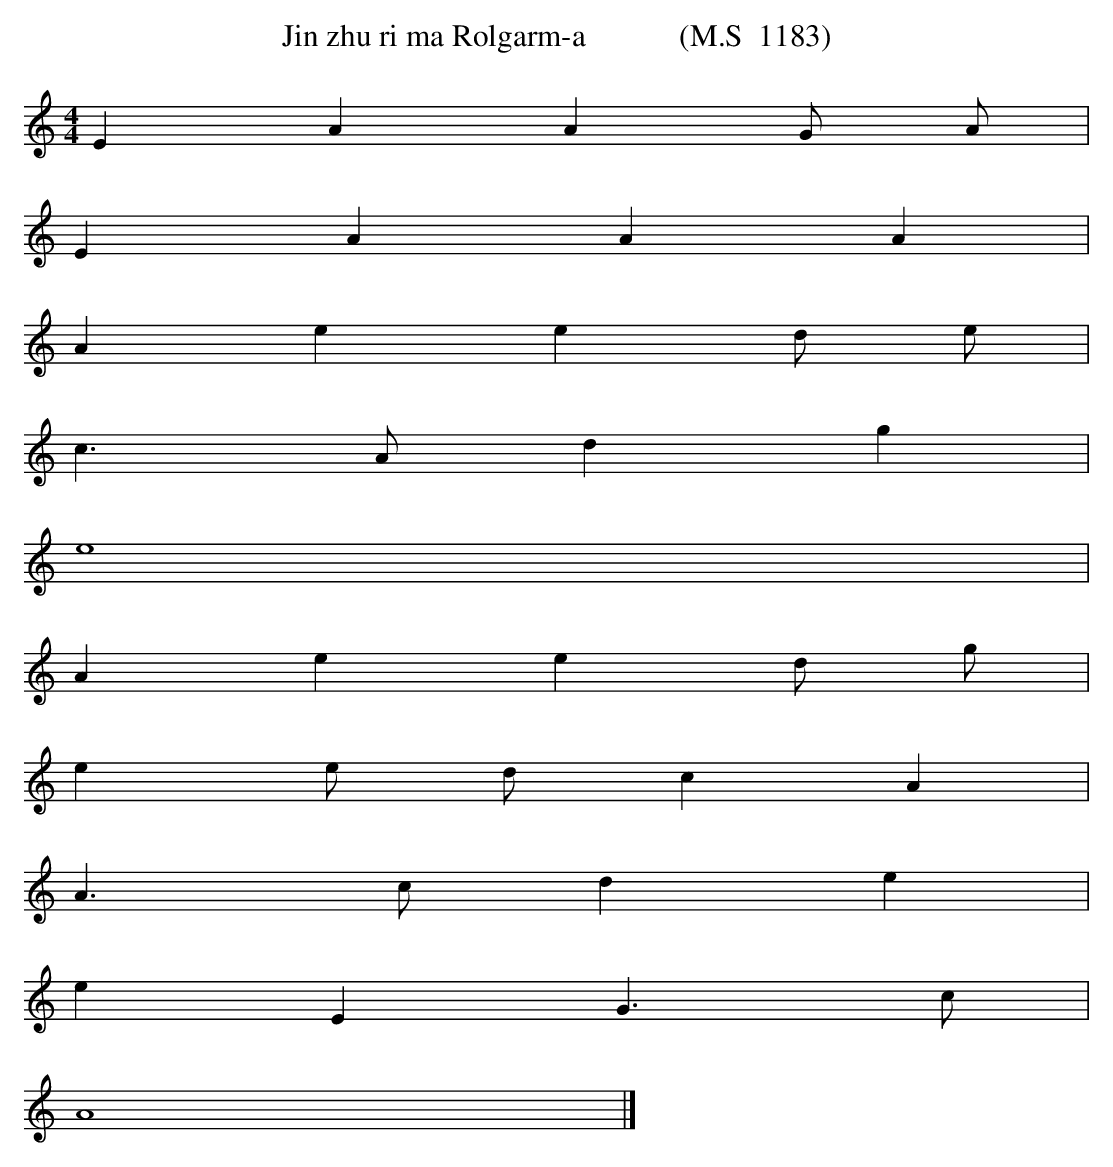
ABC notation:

X:1
T: Jin zhu ri ma Rolgarm-a            (M.S  1183)
L: 1/4
M: 4/4
K: C
EAAG/ A/ [I:setbarnb 1]|
EAAA |
Aeed/ e/ |
c>Adg |
e4 |
Aeed/ g/ |
ee/ d/cA |
A>cde |
eEG3/c/ |
A4 |]
